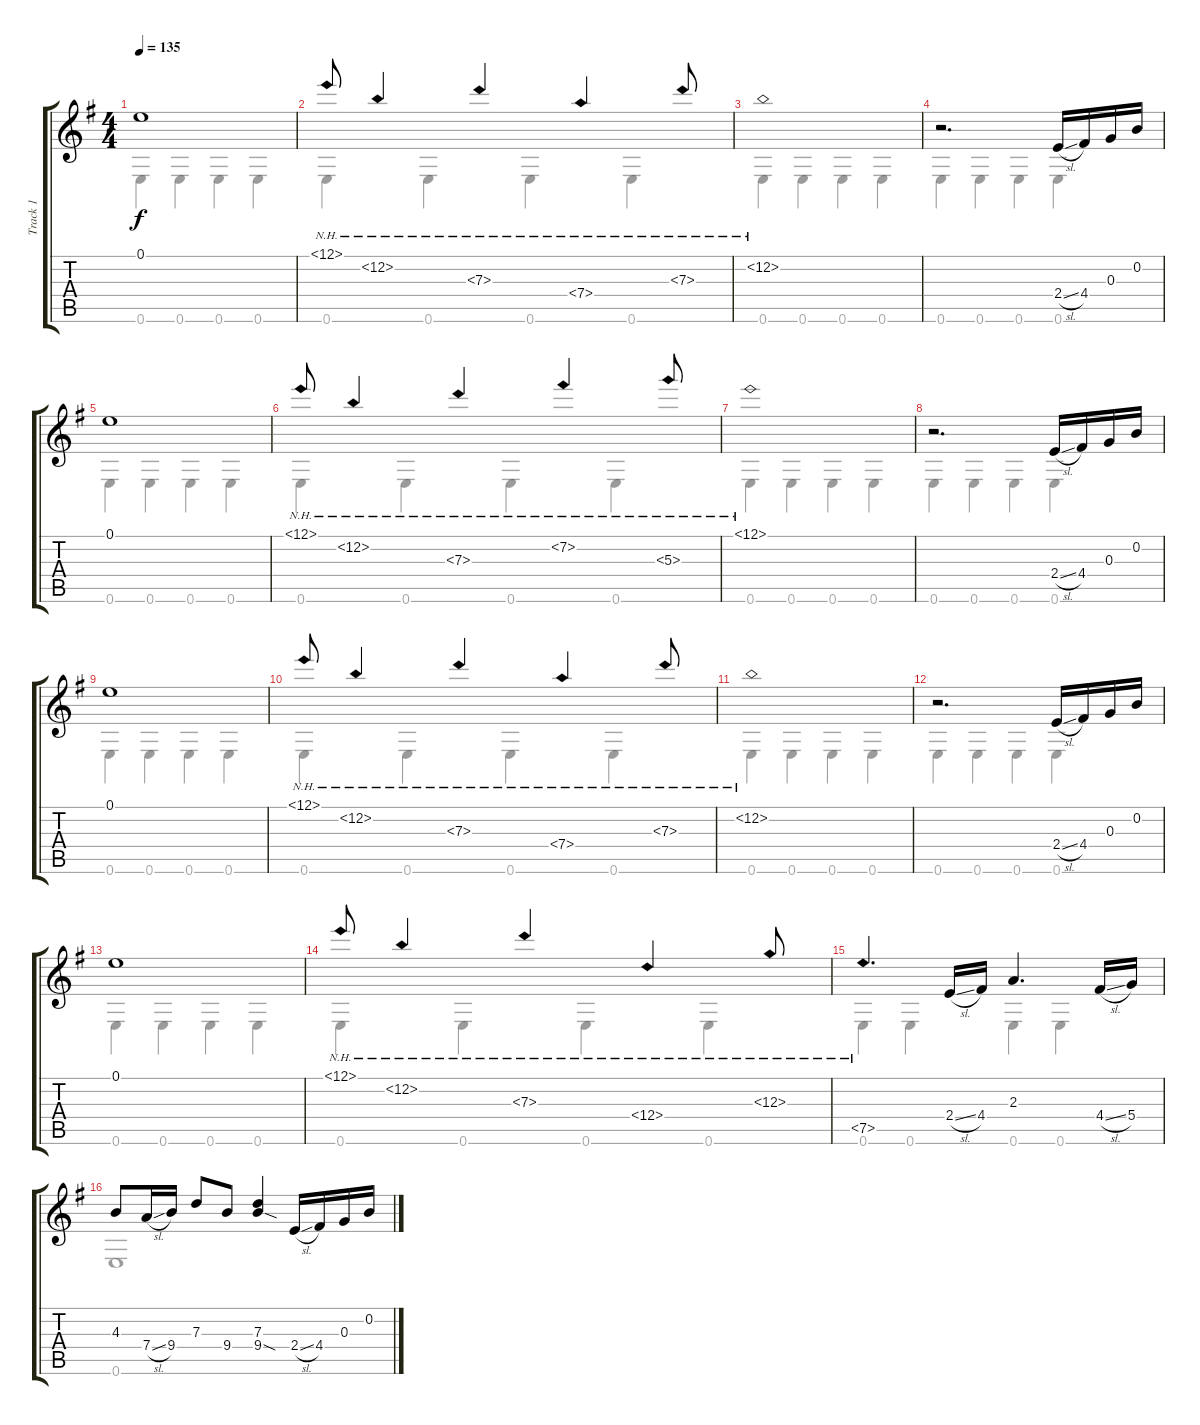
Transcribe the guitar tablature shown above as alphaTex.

\track ("Track 1" "Track 1") {instrument acousticguitarsteel}
\staff {score tabs}
\tuning (E4 B3 G3 D3 A2 E2) {hide}
\voice
\ts (4 4)
\tempo 135
\clef g2
\ks eminor
0.1.1{dy f} |
12.1{nh}.8 12.2{nh}.4 7.3{nh}.4 7.4{nh}.4 7.3{nh}.8 |
12.2{nh}.1 |
r.2{d} 2.4{sl}.16 4.4.16 0.3.16 0.2.16 |
0.1.1 |
12.1{nh}.8 12.2{nh}.4 7.3{nh}.4 7.2{nh}.4 5.3{nh}.8 |
12.1{nh}.1 |
r.2{d} 2.4{sl}.16 4.4.16 0.3.16 0.2.16 |
0.1.1 |
12.1{nh}.8 12.2{nh}.4 7.3{nh}.4 7.4{nh}.4 7.3{nh}.8 |
12.2{nh}.1 |
r.2{d} 2.4{sl}.16 4.4.16 0.3.16 0.2.16 |
0.1.1 |
12.1{nh}.8 12.2{nh}.4 7.3{nh}.4 12.4{nh}.4 12.3{nh}.8 |
7.5{nh}.4{d} 2.4{sl}.16 4.4.16 2.3.4{d} 4.4{sl}.16 5.4.16 |
4.3.8 7.4{sl}.16 9.4.16 7.3.8 9.4.8 (7.3 9.4{sod}).4 2.4{sl}.16 4.4.16 0.3.16 0.2.16
\voice
\clef g2
\ottava regular
\simile none
\ks eminor
0.6.4{dy f} 0.6.4 0.6.4 0.6.4 |
0.6.4 0.6.4 0.6.4 0.6.4 |
0.6.4 0.6.4 0.6.4 0.6.4 |
0.6.4 0.6.4 0.6.4 0.6.4 |
0.6.4 0.6.4 0.6.4 0.6.4 |
0.6.4 0.6.4 0.6.4 0.6.4 |
0.6.4 0.6.4 0.6.4 0.6.4 |
0.6.4 0.6.4 0.6.4 0.6.4 |
0.6.4 0.6.4 0.6.4 0.6.4 |
0.6.4 0.6.4 0.6.4 0.6.4 |
0.6.4 0.6.4 0.6.4 0.6.4 |
0.6.4 0.6.4 0.6.4 0.6.4 |
0.6.4 0.6.4 0.6.4 0.6.4 |
0.6.4 0.6.4 0.6.4 0.6.4 |
0.6.4 0.6.4 0.6.4 0.6.4 |
0.6.1
